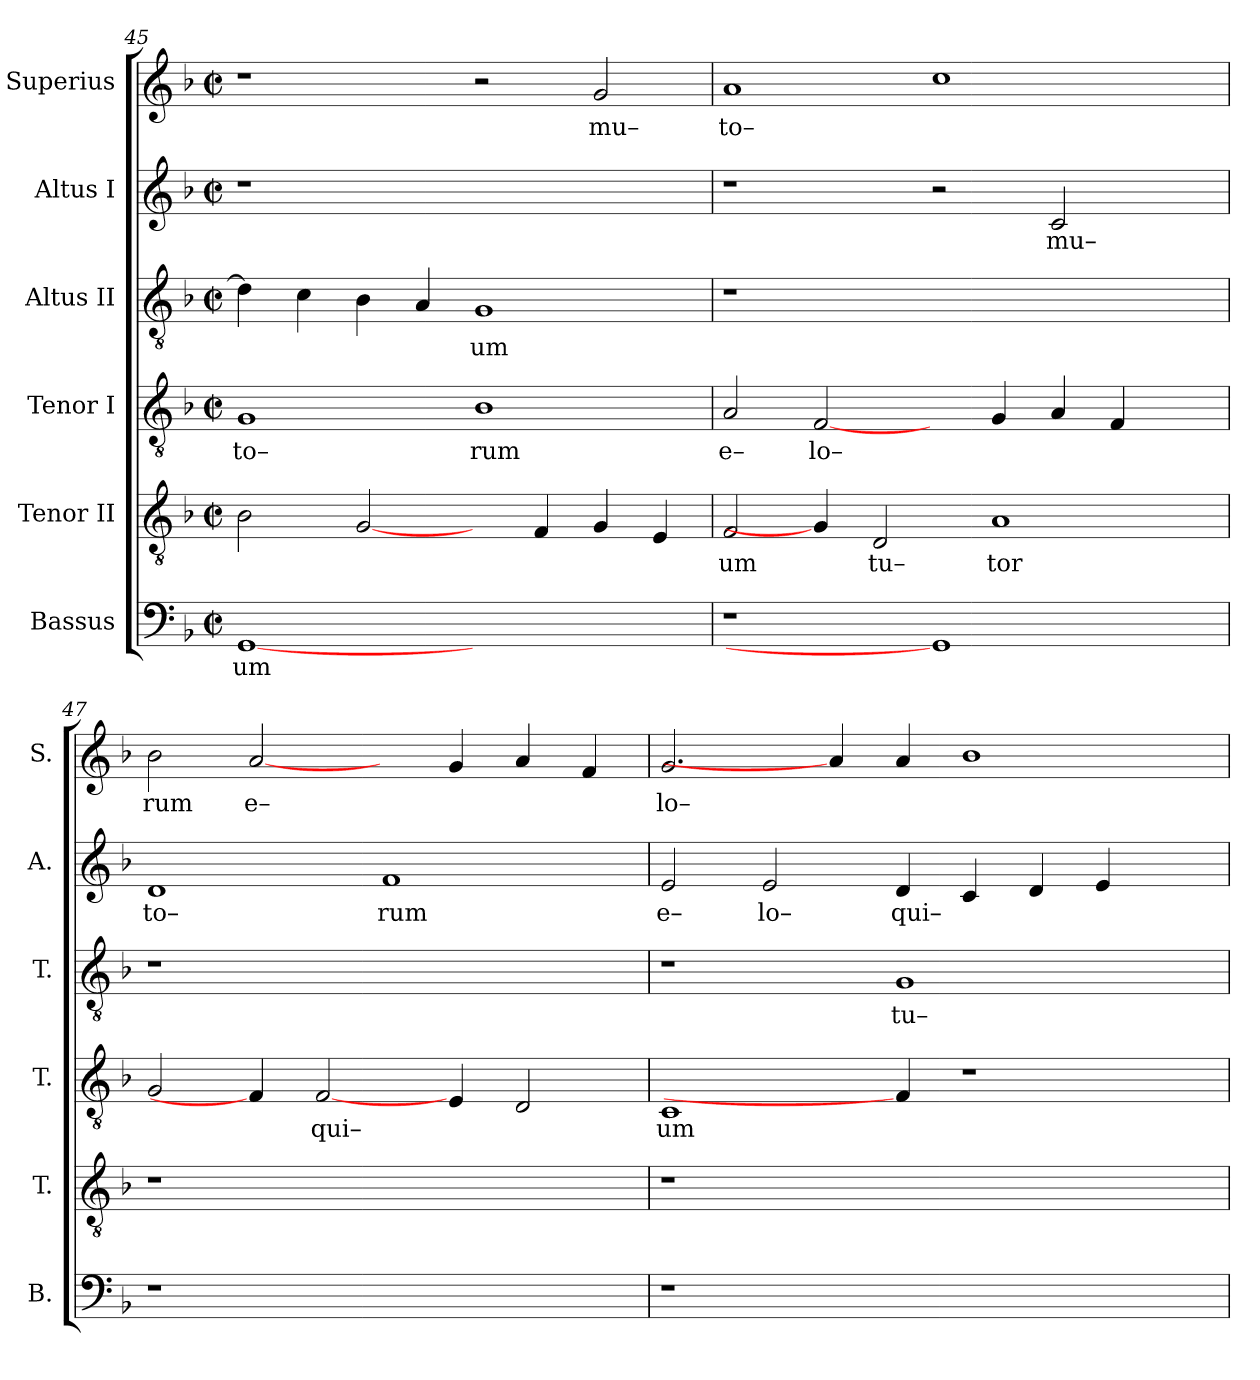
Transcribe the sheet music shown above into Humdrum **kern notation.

**kern	**text	**kern	**text	**kern	**text	**kern	**text	**kern	**text	**kern	**text
*part6	*part6	*part5	*part5	*part4	*part4	*part3	*part3	*part2	*part2	*part1	*part1
*staff6	*staff6	*staff5	*staff5	*staff4	*staff4	*staff3	*staff3	*staff2	*staff2	*staff1	*staff1
*I"Bassus	*	*I"Tenor II	*	*I"Tenor I	*	*I"Altus II	*	*I"Altus I	*	*I"Superius	*
*I'B.	*	*I'T.	*	*I'T.	*	*I'T.	*	*I'A.	*	*I'S.	*
*clefF4	*	*clefGv2	*	*clefGv2	*	*clefGv2	*	*clefG2	*	*clefG2	*
*	*	*ITrd7c12	*	*ITrd7c12	*	*ITrd7c12	*	*	*	*	*
*k[b-]	*	*k[b-]	*	*k[b-]	*	*k[b-]	*	*k[b-]	*	*k[b-]	*
*F:	*	*F:	*	*F:	*	*F:	*	*F:	*	*F:	*
*M2/2	*	*M2/2	*	*M2/2	*	*M2/2	*	*M2/2	*	*M2/2	*
*met(c|)	*	*met(c|)	*	*met(c|)	*	*met(c|)	*	*met(c|)	*	*met(c|)	*
=45	=45	=45	=45	=45	=45	=45	=45	=45	=45	=45	=45
!	!LO:LY:b:color=#000000	!	!	!	!	!	!	!	!	!	!
!	!	!	!	!	!LO:LY:b:color=#000000	!	!	!LO:N:vis=1	!	!	!
[1GGi	um	2BB-i\	.	1GGi	to–	4Di\]	.	1r	.	1r	.
.	.	.	.	.	.	4Ci\	.	.	.	.	.
.	.	[2GGi/	.	.	.	4BB-i\	.	.	.	.	.
.	.	.	.	.	.	4AAi/	.	.	.	.	.
!	!	!	!	!	!LO:LY:b:color=#000000	!	!	!	!	!	!
!	!	!	!	!	!	!	!LO:LY:b:color=#000000	!	!	!	!
1ryy	.	4ryy	.	1BB-i	rum	1GGi	um	1ryy	.	2r	.
.	.	4FFi/	.	.	.	.	.	.	.	.	.
!	!	!	!	!	!	!	!	!	!	!	!LO:LY:b:color=#000000
.	.	4GGi/	.	.	.	.	.	.	.	2gi/	mu–
.	.	4EEi/	.	.	.	.	.	.	.	.	.
!!LO:PB:g=z
=46	=46	=46	=46	=46	=46	=46	=46	=46	=46	=46	=46
!LO:N:vis=1	!	!	!	!	!	!	!	!	!	!	!
!	!	!	!LO:LY:b:color=#000000	!	!	!	!	!	!	!	!
!	!	!	!	!	!LO:LY:b:color=#000000	!LO:N:vis=1	!	!	!	!	!
!	!	!	!	!	!	!	!	!	!	!	!LO:LY:b:color=#000000
1r	.	2FFi/	um	2AAi/	e–	1r	.	1r	.	1ai	to–
!	!	!	!	!	!LO:LY:b:color=#000000	!	!	!	!	!	!
.	.	4GGi/]	.	[2FFi/	lo–	.	.	.	.	.	.
!	!	!	!LO:LY:b:color=#000000	!	!	!	!	!	!	!	!
.	.	2DDi/	tu–	.	.	.	.	.	.	.	.
1GGi]	.	.	.	4ryy	.	1ryy	.	2r	.	1cci	.
!	!	!	!LO:LY:b:color=#000000	!	!	!	!	!	!	!	!
.	.	1AAi	tor	4GGi/	.	.	.	.	.	.	.
!	!	!	!	!	!	!	!	!	!LO:LY:b:color=#000000	!	!
.	.	.	.	4AAi/	.	.	.	2ci/	mu–	.	.
.	.	.	.	4FFi/	.	.	.	.	.	.	.
4ryy	.	.	.	4ryy	.	4ryy	.	4ryy	.	4ryy	.
=47	=47	=47	=47	=47	=47	=47	=47	=47	=47	=47	=47
!LO:N:vis=1	!	!LO:N:vis=1	!	!	!	!LO:N:vis=1	!	!	!	!	!
!	!	!	!	!	!	!	!	!	!LO:LY:b:color=#000000	!	!
!	!	!	!	!	!	!	!	!	!	!	!LO:LY:b:color=#000000
1r	.	1r	.	2GGi/	.	1r	.	1di	to–	2b-i\	rum
!	!	!	!	!	!	!	!	!	!	!	!LO:LY:b:color=#000000
.	.	.	.	4FFi/]	.	.	.	.	.	[2ai/	e–
!	!	!	!	!	!LO:LY:b:color=#000000	!	!	!	!	!	!
.	.	.	.	[2FFi/	qui–	.	.	.	.	.	.
!	!	!	!	!	!	!	!	!	!LO:LY:b:color=#000000	!	!
1ryy	.	1ryy	.	.	.	1ryy	.	1fi	rum	4ryy	.
.	.	.	.	4EEi/	.	.	.	.	.	4gi/	.
.	.	.	.	2DDi/	.	.	.	.	.	4ai/	.
.	.	.	.	.	.	.	.	.	.	4fi/	.
=48	=48	=48	=48	=48	=48	=48	=48	=48	=48	=48	=48
!LO:N:vis=1	!	!LO:N:vis=1	!	!	!	!	!	!	!	!	!
!	!	!	!	!	!LO:LY:b:color=#000000	!	!	!	!	!	!
!	!	!	!	!	!	!	!	!	!LO:LY:b:color=#000000	!	!
!	!	!	!	!	!	!	!	!	!	!	!LO:LY:b:color=#000000
1r	.	1r	.	1CCi	um	1r	.	2ei/	e–	2.gi/	lo–
!	!	!	!	!	!	!	!	!	!LO:LY:b:color=#000000	!	!
.	.	.	.	.	.	.	.	2ei/	lo–	.	.
.	.	.	.	.	.	.	.	.	.	4ai/]	.
!	!	!	!	!	!	!	!LO:LY:b:color=#000000	!	!	!	!
!	!	!	!	!	!	!	!	!	!LO:LY:b:color=#000000	!	!
1ryy	.	1ryy	.	4FFi/]	.	1GGi	tu–	4di/	qui–	4ai/	.
.	.	.	.	1r	.	.	.	4ci/	.	1b-i	.
.	.	.	.	.	.	.	.	4di/	.	.	.
.	.	.	.	.	.	.	.	4ei/	.	.	.
4ryy	.	4ryy	.	.	.	4ryy	.	4ryy	.	.	.
=	=	=	=	=	=	=	=	=	=	=	=
*-	*-	*-	*-	*-	*-	*-	*-	*-	*-	*-	*-
